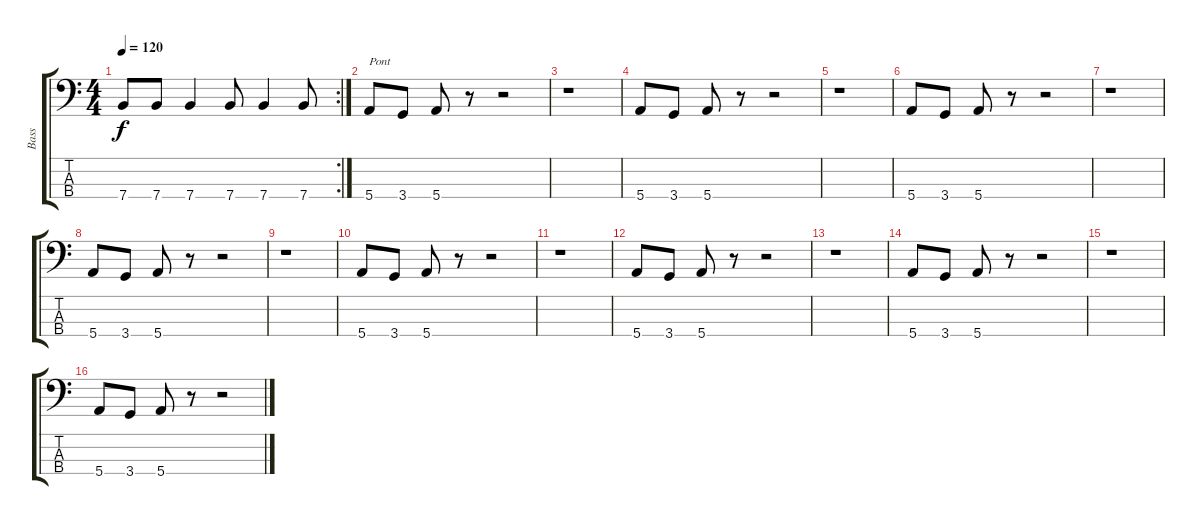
\track ("Bass" "Bass") {instrument electricbassfinger}
\staff {score tabs}
\tuning (G2 D2 A1 E1) {hide}
\rc 2
\ts (4 4)
\tempo 120
\clef f4
\ks c
7.4{t}.8{dy f} 7.4.8 7.4.4 7.4.8 7.4.4 7.4.8 |
5.4.8{txt "Pont"} 3.4.8 5.4.8 r.8 r.2 |
r.1 |
5.4.8 3.4.8 5.4.8 r.8 r.2 |
r.1 |
5.4.8 3.4.8 5.4.8 r.8 r.2 |
r.1 |
5.4.8 3.4.8 5.4.8 r.8 r.2 |
r.1 |
5.4.8 3.4.8 5.4.8 r.8 r.2 |
r.1 |
5.4.8 3.4.8 5.4.8 r.8 r.2 |
r.1 |
5.4.8 3.4.8 5.4.8 r.8 r.2 |
r.1 |
5.4.8 3.4.8 5.4.8 r.8 r.2
